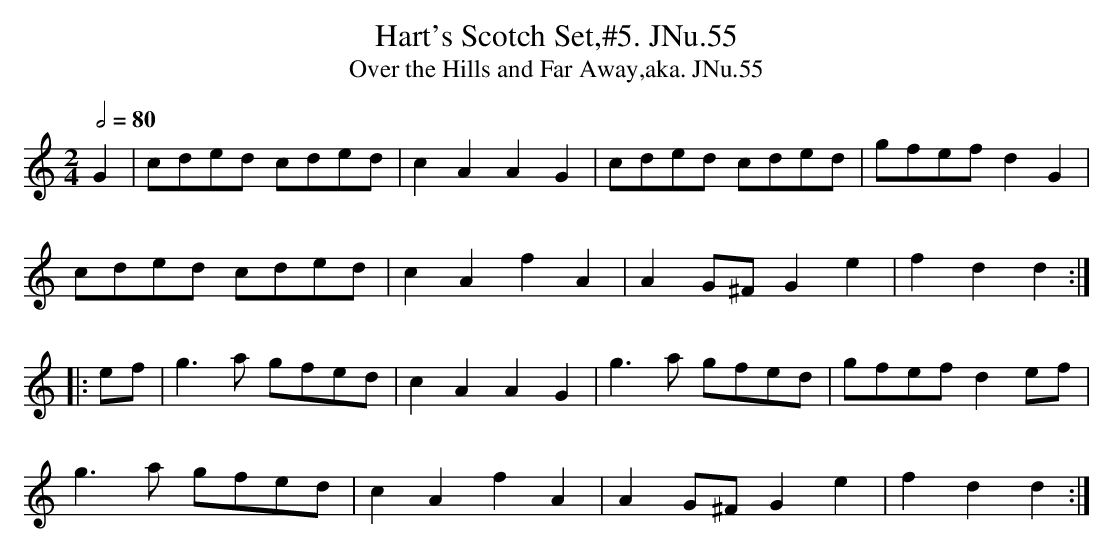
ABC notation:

X:1
T:Hart's Scotch Set,#5. JNu.55
T:Over the Hills and Far Away,aka. JNu.55
M:2/4
L:1/4
Q:1/2=80
K:C
G|c/d/e/d/ c/d/e/d/|cA AG|c/d/e/d/ c/d/e/d/|\
g/f/e/f/ dG|
c/d/e/d/ c/d/e/d/|cA fA|AG/^F/ Ge|fd d:|
|:e/f/|g3/2a/2 g/f/e/d/|cA AG|g3/2a/2 g/f/e/d/|\
g/f/e/f/ de/f/|
g3/2a/2 g/f/e/d/|cA fA|AG/^F/ Ge|fd d:|
